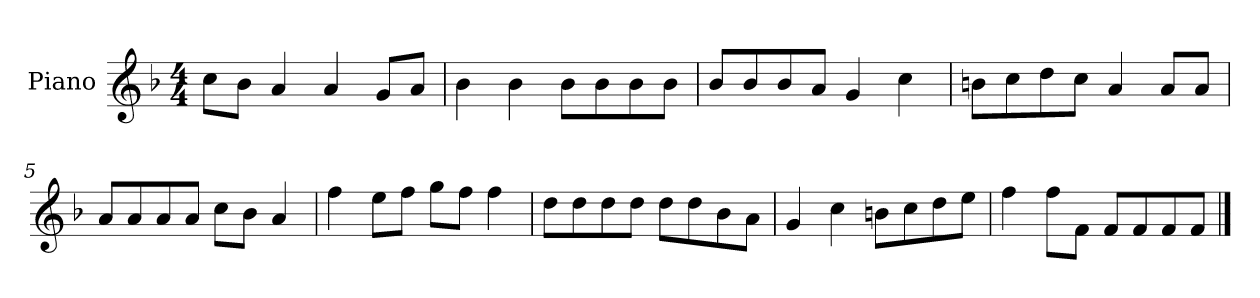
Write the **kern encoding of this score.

**kern
*part1
*staff1
*I"Piano
*I'P-no
*clefG2
*k[b-]
*M4/4
*MM90
=1
8cc\L
8b-\J
4a/
4a/
8g/L
8a/J
=2
4b-\
4b-\
8b-\L
8b-\
8b-\
8b-\J
=3
8b-/L
8b-/
8b-/
8a/J
4g/
4cc\
=4
8bn\L
8cc\
8dd\
8cc\J
4a/
8a/L
8a/J
=5
8a/L
8a/
8a/
8a/J
8cc\L
8b-\J
4a/
=6
4ff\
8ee\L
8ff\J
8gg\L
8ff\J
4ff\
!!LO:LB:g=z
=7
8dd\L
8dd\
8dd\
8dd\J
8dd\L
8dd\
8b-\
8a\J
=8
4g/
4cc\
8bn\L
8cc\
8dd\
8ee\J
=9
4ff\
8ff\L
8f\J
8f/L
8f/
8f/
8f/J
==
*-
